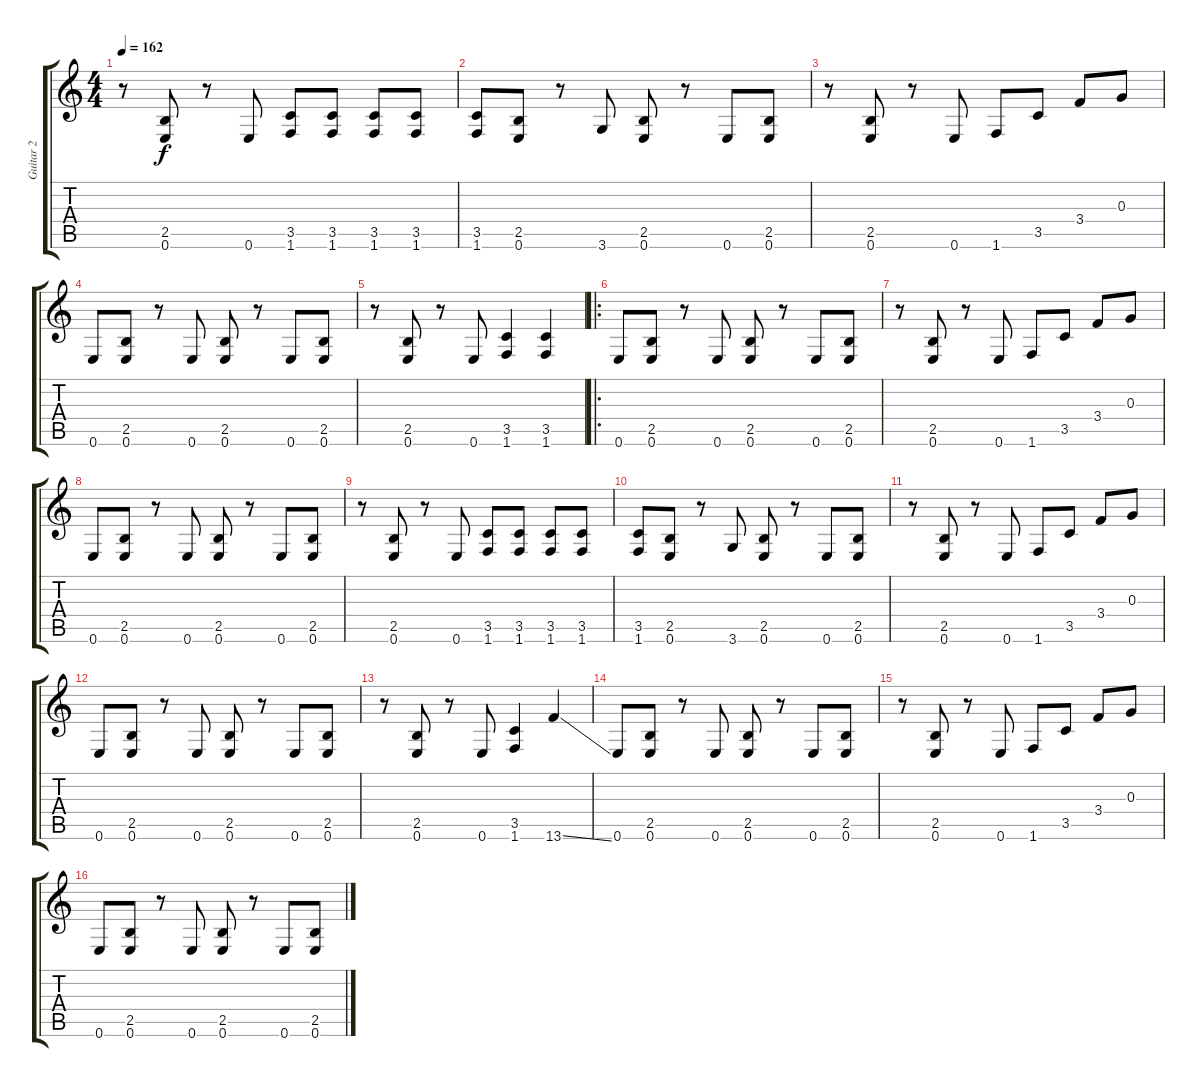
\track ("Guitar 2" "Guitar 2") {instrument distortionguitar}
\staff {score tabs}
\tuning (E4 B3 G3 D3 A2 E2) {hide}
\ts (4 4)
\tempo 162
\clef g2
\ks c
r.8{dy f} (2.5 0.6).8 r.8 0.6.8 (3.5 1.6).8 (3.5 1.6).8 (3.5 1.6).8 (3.5 1.6).8 |
(3.5 1.6).8 (2.5 0.6).8 r.8 3.6.8 (2.5 0.6).8 r.8 0.6.8 (2.5 0.6).8 |
r.8 (2.5 0.6).8 r.8 0.6.8 1.6.8 3.5.8 3.4.8 0.3.8 |
0.6.8 (2.5 0.6).8 r.8 0.6.8 (2.5 0.6).8 r.8 0.6.8 (2.5 0.6).8 |
r.8 (2.5 0.6).8 r.8 0.6.8 (3.5 1.6).4 (3.5 1.6).4 |
\ro
0.6.8 (2.5 0.6).8 r.8 0.6.8 (2.5 0.6).8 r.8 0.6.8 (2.5 0.6).8 |
r.8 (2.5 0.6).8 r.8 0.6.8 1.6.8 3.5.8 3.4.8 0.3.8 |
0.6.8 (2.5 0.6).8 r.8 0.6.8 (2.5 0.6).8 r.8 0.6.8 (2.5 0.6).8 |
r.8 (2.5 0.6).8 r.8 0.6.8 (3.5 1.6).8 (3.5 1.6).8 (3.5 1.6).8 (3.5 1.6).8 |
(3.5 1.6).8 (2.5 0.6).8 r.8 3.6.8 (2.5 0.6).8 r.8 0.6.8 (2.5 0.6).8 |
r.8 (2.5 0.6).8 r.8 0.6.8 1.6.8 3.5.8 3.4.8 0.3.8 |
0.6.8 (2.5 0.6).8 r.8 0.6.8 (2.5 0.6).8 r.8 0.6.8 (2.5 0.6).8 |
r.8 (2.5 0.6).8 r.8 0.6.8 (3.5 1.6).4 13.6{ss}.4 |
0.6.8 (2.5 0.6).8 r.8 0.6.8 (2.5 0.6).8 r.8 0.6.8 (2.5 0.6).8 |
r.8 (2.5 0.6).8 r.8 0.6.8 1.6.8 3.5.8 3.4.8 0.3.8 |
0.6.8 (2.5 0.6).8 r.8 0.6.8 (2.5 0.6).8 r.8 0.6.8 (2.5 0.6).8
